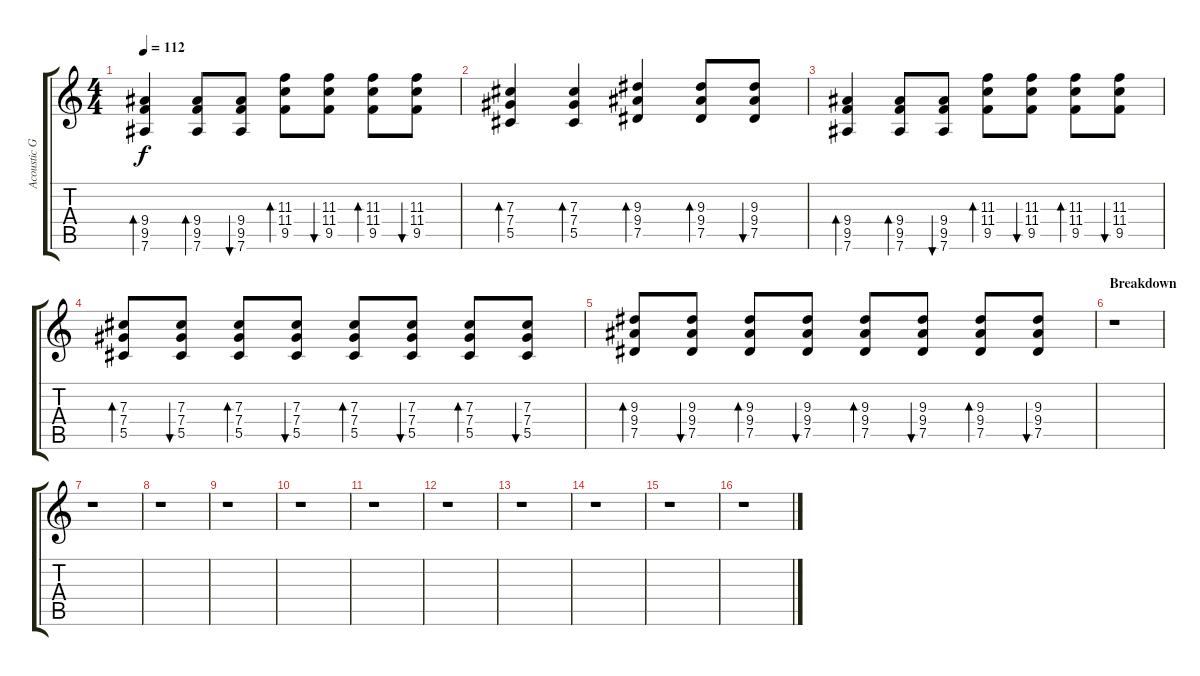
\track ("Acoustic Guitar" "Acoustic G") {instrument acousticguitarsteel}
\staff {score tabs}
\tuning (Eb4 Bb3 Gb3 Db3 Ab2 Eb2) {hide}
\ts (4 4)
\tempo 112
\clef g2
\ks c
(9.4 9.5 7.6).4{bd 30 dy f} (9.4 9.5 7.6).8{bd 30} (9.4 9.5 7.6).8{bu 30} (11.3 11.4 9.5).8{bd 30} (11.3 11.4 9.5).8{bu 30} (11.3 11.4 9.5).8{bd 30} (11.3 11.4 9.5).8{bu 30} |
(7.3 7.4 5.5).4{bd 30} (7.3 7.4 5.5).4{bd 30} (9.3 9.4 7.5).4{bd 30} (9.3 9.4 7.5).8{bd 30} (9.3 9.4 7.5).8{bu 30} |
(9.4 9.5 7.6).4{bd 30} (9.4 9.5 7.6).8{bd 30} (9.4 9.5 7.6).8{bu 30} (11.3 11.4 9.5).8{bd 30} (11.3 11.4 9.5).8{bu 30} (11.3 11.4 9.5).8{bd 30} (11.3 11.4 9.5).8{bu 30} |
(7.3 7.4 5.5).8{bd 30} (7.3 7.4 5.5).8{bu 30} (7.3 7.4 5.5).8{bd 30} (7.3 7.4 5.5).8{bu 30} (7.3 7.4 5.5).8{bd 30} (7.3 7.4 5.5).8{bu 30} (7.3 7.4 5.5).8{bd 30} (7.3 7.4 5.5).8{bu 30} |
(9.3 9.4 7.5).8{bd 30} (9.3 9.4 7.5).8{bu 30} (9.3 9.4 7.5).8{bd 30} (9.3 9.4 7.5).8{bu 30} (9.3 9.4 7.5).8{bd 30} (9.3 9.4 7.5).8{bu 30} (9.3 9.4 7.5).8{bd 30} (9.3 9.4 7.5).8{bu 30} |
\section ("" "Breakdown")
r.1 |
r.1 |
r.1 |
r.1 |
r.1 |
r.1 |
r.1 |
r.1 |
r.1 |
r.1 |
r.1
